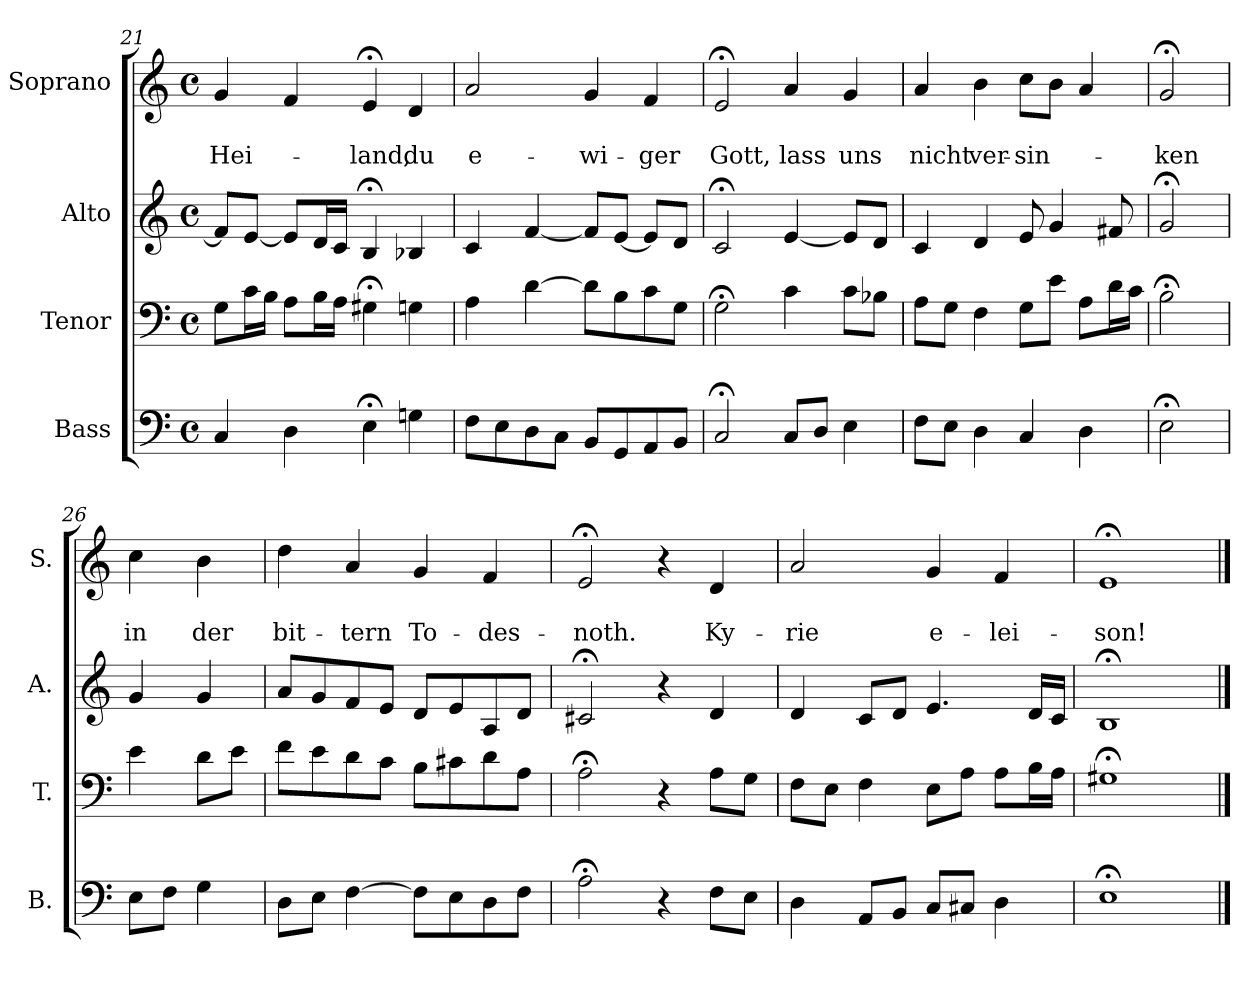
**kern	**kern	**kern	**kern	**text	**text
*part4	*part3	*part2	*part1	*part1	*part1
*staff4	*staff3	*staff2	*staff1	*staff1	*staff1
*I"Bass	*I"Tenor	*I"Alto	*I"Soprano	*	*
*I'B.	*I'T.	*I'A.	*I'S.	*	*
*clefF4	*clefF4	*clefG2	*clefG2	*	*
*k[]	*k[]	*k[]	*k[]	*	*
*	*	*	*a:	*	*
*M4/4	*M4/4	*M4/4	*M4/4	*	*
*met(c)	*met(c)	*met(c)	*met(c)	*	*
=21	=21	=21	=21	=21	=21
4C/	8G\L	8f/L]	4g/	.	Hei-
.	16c\L	[8e/J	.	.	.
.	16B\JJ	.	.	.	.
4D\	8A\L	8e/L]	4f/	.	.
.	16B\L	16d/L	.	.	.
.	16A\JJ	16c/JJ	.	.	.
4E;<\	4G#X;<\	4B;</	4e;</	.	-land,
4Gn\	4Gn\	4B-X/	4d/	.	du
=22	=22	=22	=22	=22	=22
8F\L	4A\	4c/	2a/	.	e-
8E\	.	.	.	.	.
8D\	[4d\	[4f/	.	.	.
8C\J	.	.	.	.	.
8BB/L	8d\L]	8f/L]	4g/	.	-wi-
8GG/	8B\	[8e/J	.	.	.
8AA/	8c\	8e/L]	4f/	.	-ger
8BB/J	8G\J	8d/J	.	.	.
=23	=23	=23	=23	=23	=23
2C;</	2G;<\	2c;</	2e;</	.	Gott,
8C/L	4c\	[4e/	4a/	.	lass
8D/J	.	.	.	.	.
4E\	8c\L	8e/L]	4g/	.	uns
.	8B-X\J	8d/J	.	.	.
=24	=24	=24	=24	=24	=24
8F\L	8A\L	4c/	4a/	.	nicht
8E\J	8G\J	.	.	.	.
4D\	4F\	4d/	4b\	.	ver-
4C/	8G\L	8e/	8cc\L	.	-sin-
.	8e\J	4g/	8b\J	.	.
4D\	8A\L	.	4a/	.	.
.	16d\L	8f#X/	.	.	.
.	16c\JJ	.	.	.	.
=25	=25	=25	=25	=25	=25
2E;<\	2B;<\	2g;</	2g;</	.	-ken
!!LO:PB:g=z
=26	=26	=26	=26	=26	=26
8E\L	4e\	4g/	4cc\	.	in
8F\J	.	.	.	.	.
4G\	8d\L	4g/	4b\	.	der
.	8e\J	.	.	.	.
=27	=27	=27	=27	=27	=27
8D\L	8f\L	8a/L	4dd\	.	bit-
8E\J	8e\	8g/	.	.	.
[4F\	8d\	8f/	4a/	.	-tern
.	8c\J	8e/J	.	.	.
8F\L]	8B\L	8d/L	4g/	.	To-
8E\	8c#X\	8e/	.	.	.
8D\	8d\	8A/	4f/	.	-des-
8F\J	8A\J	8d/J	.	.	.
=28	=28	=28	=28	=28	=28
2A;<\	2A;<\	2c#X;</	2e;</	.	-noth.
4r	4r	4r	4r	.	.
8F\L	8A\L	4d/	4d/	.	Ky-
8E\J	8G\J	.	.	.	.
=29	=29	=29	=29	=29	=29
4D\	8F\L	4d/	2a/	.	-rie
.	8E\J	.	.	.	.
8AA/L	4F\	8c/L	.	.	.
8BB/J	.	8d/J	.	.	.
8C/L	8E\L	4.e/	4g/	.	e-
8C#X/J	8A\J	.	.	.	.
4D\	8A\L	.	4f/	.	-lei-
.	16B\L	16d/LL	.	.	.
.	16A\JJ	16c/JJ	.	.	.
=30	=30	=30	=30	=30	=30
1E;<	1G#X;<	1B;<	1e;<	.	-son!
==	==	==	==	==	==
*-	*-	*-	*-	*-	*-
